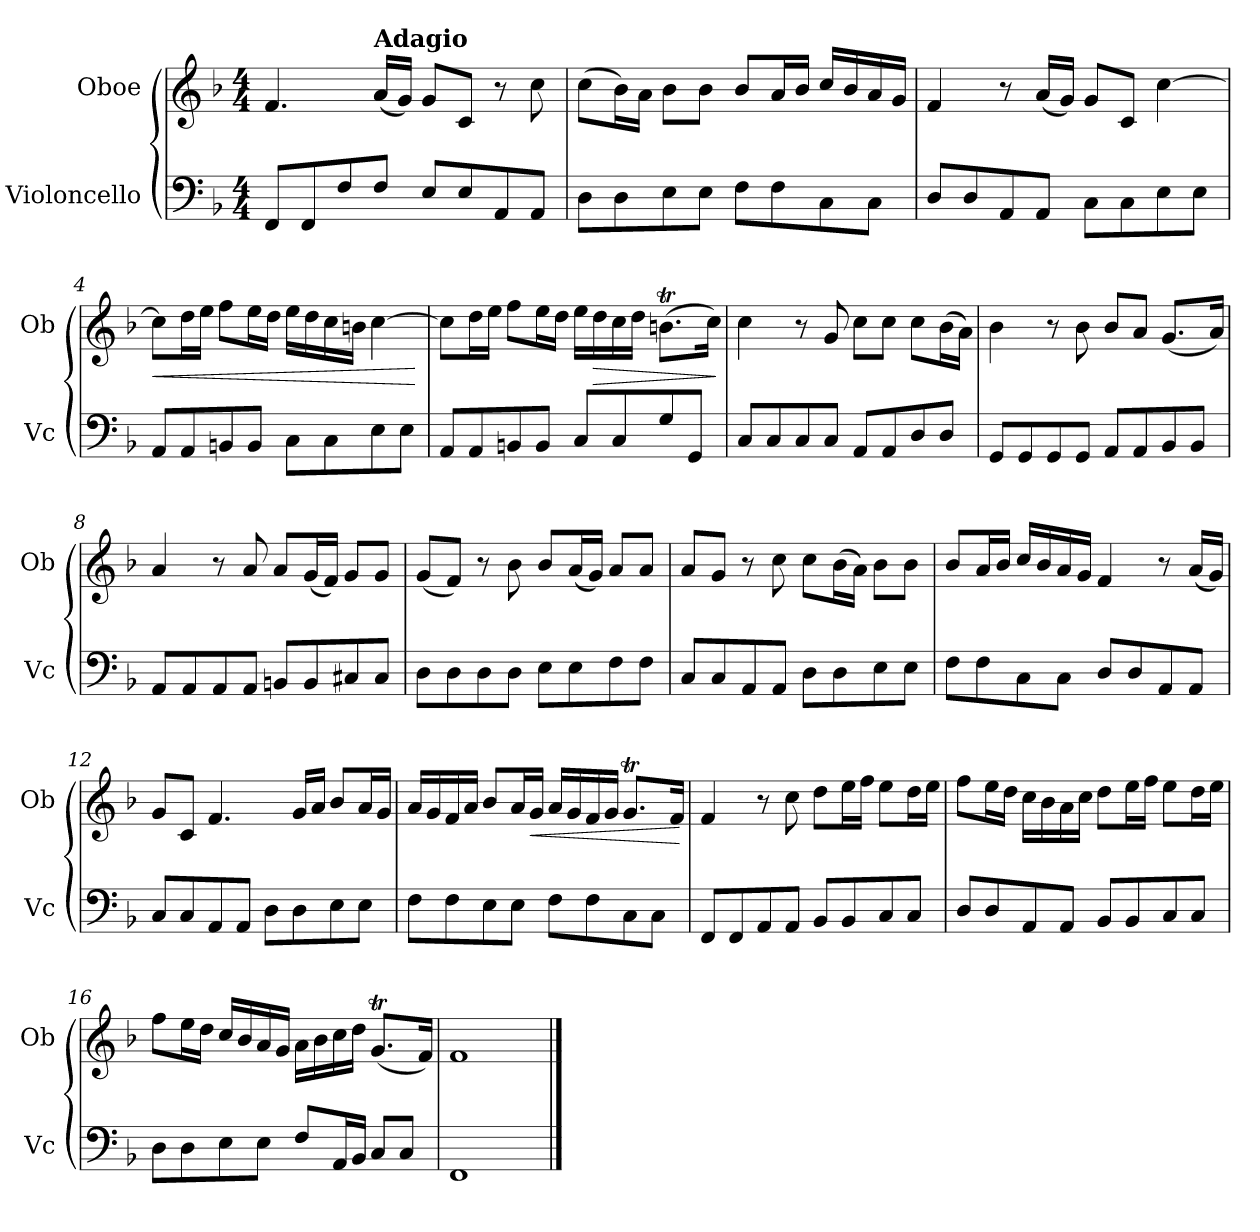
**kern	**kern	**dynam
*part2	*part1	*part1
*staff2	*staff1	*staff1
*I"Violoncello	*I"Oboe	*
*I'Vc	*I'Ob	*
*clefF4	*clefG2	*
*k[b-]	*k[b-]	*
*M4/4	*M4/4	*
=1	=1	=1
8FF/L	4.f/	.
8FF/	.	.
8F/	.	.
!	!LO:TX:a:B:t=Adagio	!
8F/J	(<16a/LL	.
.	16g/JJ)	.
8E/L	8g/L	.
8E/	8c/J	.
8AA/	8r	.
8AA/J	8cc\	.
=2	=2	=2
8D\L	(>8cc\L	.
8D\	16b-\L)	.
.	16a\JJ	.
8E\	8b-\L	.
8E\J	8b-\J	.
8F\L	8b-/L	.
8F\	16a/L	.
.	16b-/JJ	.
8C\	16cc/LL	.
.	16b-/	.
8C\J	16a/	.
.	16g/JJ	.
=3	=3	=3
8D/L	4f/	.
8D/	.	.
8AA/	8r	.
8AA/J	(<16a/LL	.
.	16g/JJ)	.
8C\L	8g/L	.
8C\	8c/J	.
8E\	[4cc\	.
8E\J	.	.
!!LO:LB:g=z
=4	=4	=4
!	!	!LO:HP:b
8AA/L	8cc\L]	<
8AA/	16dd\L	.
.	16ee\JJ	.
8BBn/	8ff\L	.
8BB/J	16ee\L	.
.	16dd\JJ	.
8C\L	16ee\LL	.
.	16dd\	.
8C\	16cc\	.
.	16bn\JJ	.
8E\	[4cc\	.
8E\J	.	.
.	.	[
=5	=5	=5
8AA/L	8cc\L]	.
8AA/	16dd\L	.
.	16ee\JJ	.
8BBn/	8ff\L	.
8BB/J	16ee\L	.
.	16dd\JJ	.
8C/L	16ee\LL	.
!	!	!LO:HP:b
.	16dd\	>
8C/	16cc\	.
.	16dd\JJ	.
8G/	(>8.bnt\L	.
8GG/J	.	.
.	16cc\Jk)	.
.	.	]
=6	=6	=6
8C/L	4cc\	.
8C/	.	.
8C/	8r	.
8C/J	8g/	.
8AA/L	8cc\L	.
8AA/	8cc\J	.
8D/	8cc\L	.
8D/J	(>16b-\L	.
.	16a\JJ)	.
!!LO:LB:g=z
=7	=7	=7
8GG/L	4b-\	.
8GG/	.	.
8GG/	8r	.
8GG/J	8b-\	.
8AA/L	8b-/L	.
8AA/	8a/J	.
8BB-/	(<8.g/L	.
8BB-/J	.	.
.	16a/Jk)	.
=8	=8	=8
8AA/L	4a/	.
8AA/	.	.
8AA/	8r	.
8AA/J	8a/	.
8BBn/L	8a/L	.
8BB/	(<16g/L	.
.	16f/JJ)	.
8C#X/	8g/L	.
8C#/J	8g/J	.
=9	=9	=9
8D\L	(<8g/L	.
8D\	8f/J)	.
8D\	8r	.
8D\J	8b-\	.
8E\L	8b-/L	.
8E\	(<16a/L	.
.	16g/JJ)	.
8F\	8a/L	.
8F\J	8a/J	.
!!LO:LB:g=z
=10	=10	=10
8C/L	8a/L	.
8C/	8g/J	.
8AA/	8r	.
8AA/J	8cc\	.
8D\L	8cc\L	.
8D\	(>16b-\L	.
.	16a\JJ)	.
8E\	8b-\L	.
8E\J	8b-\J	.
=11	=11	=11
8F\L	8b-/L	.
8F\	16a/L	.
.	16b-/JJ	.
8C\	16cc/LL	.
.	16b-/	.
8C\J	16a/	.
.	16g/JJ	.
8D/L	4f/	.
8D/	.	.
8AA/	8r	.
8AA/J	(<16a/LL	.
.	16g/JJ)	.
=12	=12	=12
8C/L	8g/L	.
8C/	8c/J	.
8AA/	4.f/	.
8AA/J	.	.
8D\L	.	.
8D\	16g/LL	.
.	16a/JJ	.
8E\	8b-/L	.
8E\J	16a/L	.
.	16g/JJ	.
=13	=13	=13
8F\L	16a/LL	.
.	16g/	.
8F\	16f/	.
.	16a/JJ	.
8E\	8b-/L	.
8E\J	16a/L	.
!	!	!LO:HP:b
.	16g/JJ	<
8F\L	16a/LL	.
.	16g/	.
8F\	16f/	.
.	16g/JJ	.
8C\	8.gT/L	.
8C\J	.	.
.	16f/Jk	.
.	.	[
!!LO:LB:g=z
=14	=14	=14
8FF/L	4f/	.
8FF/	.	.
8AA/	8r	.
8AA/J	8cc\	.
8BB-/L	8dd\L	.
8BB-/	16ee\L	.
.	16ff\JJ	.
8C/	8ee\L	.
8C/J	16dd\L	.
.	16ee\JJ	.
=15	=15	=15
8D/L	8ff\L	.
8D/	16ee\L	.
.	16dd\JJ	.
8AA/	16cc\LL	.
.	16b-\	.
8AA/J	16a\	.
.	16cc\JJ	.
8BB-/L	8dd\L	.
8BB-/	16ee\L	.
.	16ff\JJ	.
8C/	8ee\L	.
8C/J	16dd\L	.
.	16ee\JJ	.
=16	=16	=16
8D\L	8ff\L	.
8D\	16ee\L	.
.	16dd\JJ	.
8E\	16cc/LL	.
.	16b-/	.
8E\J	16a/	.
.	16g/JJ	.
8F/L	16a\LL	.
.	16b-\	.
16AA/L	16cc\	.
16BB-/JJ	16dd\JJ	.
8C/L	(<8.gT/L	.
8C/J	.	.
.	16f/Jk)	.
=17	=17	=17
1FF	1f	.
==	==	==
*-	*-	*-
